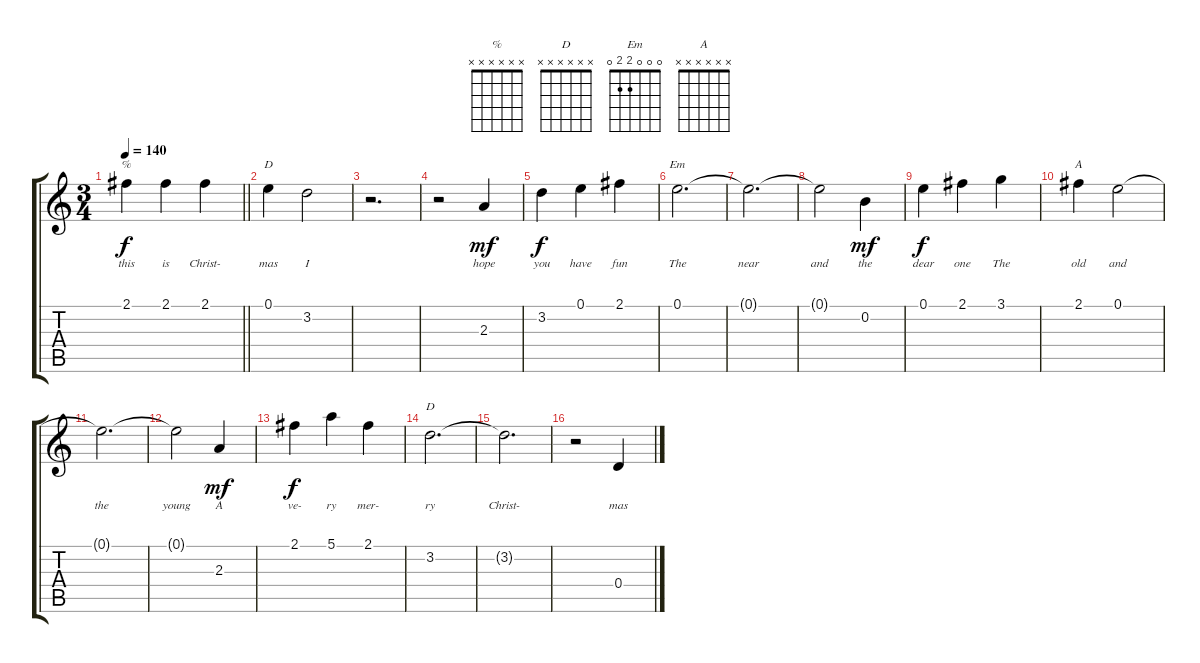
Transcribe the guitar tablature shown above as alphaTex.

\track "" {instrument acousticguitarnylon}
\staff {score tabs}
\tuning (E4 B3 G3 D3 A2 E2) {hide}
\chord ("%" x x x x x x)
\chord ("D" 2 3 2 0 x x)
\chord ("Em" 0 0 0 2 2 0)
\chord ("A" x x x x x x)
\chord ("D" x x x x x x)
\ts (3 4)
\tempo 140
\clef g2
\barLineRight lightlight
\ks c
2.1.4{ch "%" lyrics (0 "this") lyrics (1 "") lyrics (2 "") lyrics (3 "") lyrics (4 "") dy f} 2.1.4{lyrics (0 "is") lyrics (1 "") lyrics (2 "") lyrics (3 "") lyrics (4 "")} 2.1.4{lyrics (0 "Christ-") lyrics (1 "") lyrics (2 "") lyrics (3 "") lyrics (4 "")} |
0.1.4{ch "D" lyrics (0 "mas") lyrics (1 "") lyrics (2 "") lyrics (3 "") lyrics (4 "")} 3.2.2{lyrics (0 "I") lyrics (1 "") lyrics (2 "") lyrics (3 "") lyrics (4 "")} |
r.2{d} |
r.2 2.3.4{lyrics (0 "hope") lyrics (1 "") lyrics (2 "") lyrics (3 "") lyrics (4 "") dy mf} |
3.2.4{lyrics (0 "you") lyrics (1 "") lyrics (2 "") lyrics (3 "") lyrics (4 "") dy f} 0.1.4{lyrics (0 "have") lyrics (1 "") lyrics (2 "") lyrics (3 "") lyrics (4 "")} 2.1.4{lyrics (0 "fun") lyrics (1 "") lyrics (2 "") lyrics (3 "") lyrics (4 "")} |
0.1.2{d ch "Em" lyrics (0 "The") lyrics (1 "") lyrics (2 "") lyrics (3 "") lyrics (4 "")} |
0.1{t}.2{d lyrics (0 "near") lyrics (1 "") lyrics (2 "") lyrics (3 "") lyrics (4 "")} |
0.1{t}.2{lyrics (0 "and") lyrics (1 "") lyrics (2 "") lyrics (3 "") lyrics (4 "")} 0.2.4{lyrics (0 "the") lyrics (1 "") lyrics (2 "") lyrics (3 "") lyrics (4 "") dy mf} |
0.1.4{lyrics (0 "dear") lyrics (1 "") lyrics (2 "") lyrics (3 "") lyrics (4 "") dy f} 2.1.4{lyrics (0 "one") lyrics (1 "") lyrics (2 "") lyrics (3 "") lyrics (4 "")} 3.1.4{lyrics (0 "The") lyrics (1 "") lyrics (2 "") lyrics (3 "") lyrics (4 "")} |
2.1.4{ch "A" lyrics (0 "old") lyrics (1 "") lyrics (2 "") lyrics (3 "") lyrics (4 "")} 0.1.2{lyrics (0 "and") lyrics (1 "") lyrics (2 "") lyrics (3 "") lyrics (4 "")} |
0.1{t}.2{d lyrics (0 "the") lyrics (1 "") lyrics (2 "") lyrics (3 "") lyrics (4 "")} |
0.1{t}.2{lyrics (0 "young") lyrics (1 "") lyrics (2 "") lyrics (3 "") lyrics (4 "")} 2.3.4{lyrics (0 "A") lyrics (1 "") lyrics (2 "") lyrics (3 "") lyrics (4 "") dy mf} |
2.1.4{lyrics (0 "ve-") lyrics (1 "") lyrics (2 "") lyrics (3 "") lyrics (4 "") dy f} 5.1.4{lyrics (0 "ry") lyrics (1 "") lyrics (2 "") lyrics (3 "") lyrics (4 "")} 2.1.4{lyrics (0 "mer-") lyrics (1 "") lyrics (2 "") lyrics (3 "") lyrics (4 "")} |
3.2.2{d ch "D" lyrics (0 "ry") lyrics (1 "") lyrics (2 "") lyrics (3 "") lyrics (4 "")} |
3.2{t}.2{d lyrics (0 "Christ-") lyrics (1 "") lyrics (2 "") lyrics (3 "") lyrics (4 "")} |
r.2 0.4.4{lyrics (0 "mas") lyrics (1 "") lyrics (2 "") lyrics (3 "") lyrics (4 "")}
